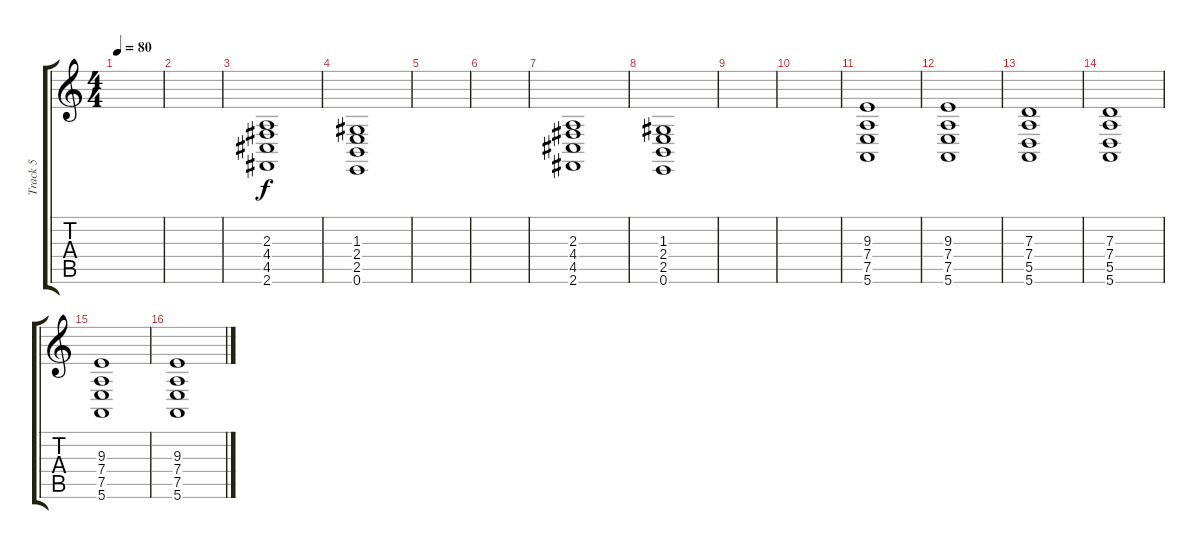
\track ("Track 5" "Track 5") {instrument stringensemble1}
\staff {score tabs}
\tuning (E4 B3 G3 D3 A2 E2) {hide}
\ts (4 4)
\tempo 80
\clef g2
\ks c
|
|
(2.3 4.4 4.5 2.6).1 |
(1.3 2.4 2.5 0.6).1 |
|
|
(2.3 4.4 4.5 2.6).1 |
(1.3 2.4 2.5 0.6).1 |
|
|
(9.3 7.4 7.5 5.6).1 |
(9.3 7.4 7.5 5.6).1 |
(7.3 7.4 5.5 5.6).1 |
(7.3 7.4 5.5 5.6).1 |
(9.3 7.4 7.5 5.6).1 |
(9.3 7.4 7.5 5.6).1
